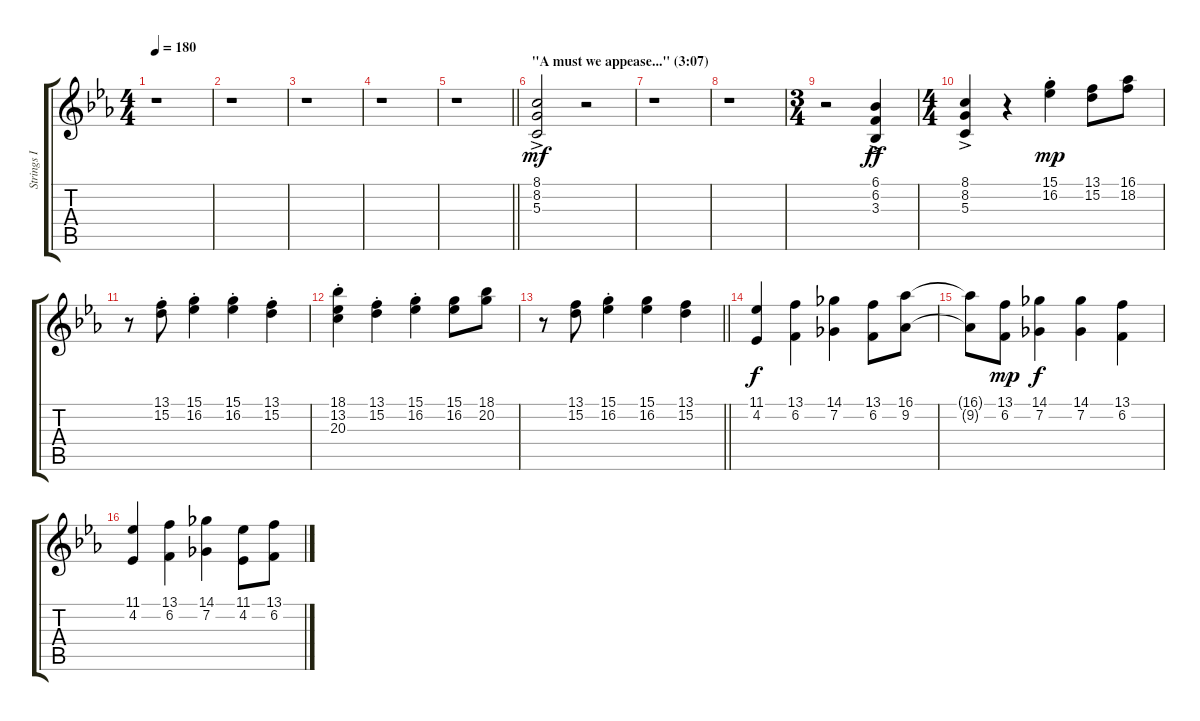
\track ("Strings I" "Strings I") {instrument stringensemble1}
\staff {score tabs}
\tuning (E4 B3 G3 D3 A2 E2) {hide}
\ts (4 4)
\tempo 180
\clef g2
\ks eb
r.1{dy f} |
r.1 |
r.1 |
r.1 |
\barLineRight lightlight
r.1 |
\section ("" "\"A must we appease...\" (3:07)")
(8.1{ac} 8.2{ac} 5.3{ac}).2{dy mf instrument orchestrahit} r.2 |
r.1 |
r.1 |
\ts (3 4)
r.2 (6.1{ac} 6.2{ac} 3.3{ac}).4{dy ff} |
\ts (4 4)
(8.1{ac} 8.2{ac} 5.3{ac}).4 r.4 (15.1{st} 16.2{st}).4{dy mp instrument stringensemble1} (13.1 15.2).8 (16.1 18.2).8 |
r.8 (13.1{st} 15.2{st}).8 (15.1{st} 16.2{st}).4 (15.1{st} 16.2{st}).4 (13.1{st} 15.2{st}).4 |
(18.1{st} 13.2{st} 20.3{st}).4 (13.1{st} 15.2{st}).4 (15.1{st} 16.2{st}).4 (15.1 16.2).8 (18.1 20.2).8 |
\barLineRight lightlight
r.8 (13.1 15.2).8 (15.1{st} 16.2{st}).4 (15.1 16.2).4 (13.1 15.2).4 |
(11.1 4.2).4{dy f} (13.1 6.2).4 (14.1 7.2).4 (13.1 6.2).8 (16.1 9.2).8 |
(16.1{t} 9.2{t}).8 (13.1 6.2).8{dy mp} (14.1 7.2).4{dy f} (14.1 7.2).4 (13.1 6.2).4 |
(11.1 4.2).4 (13.1 6.2).4 (14.1 7.2).4 (11.1 4.2).8 (13.1 6.2).8
